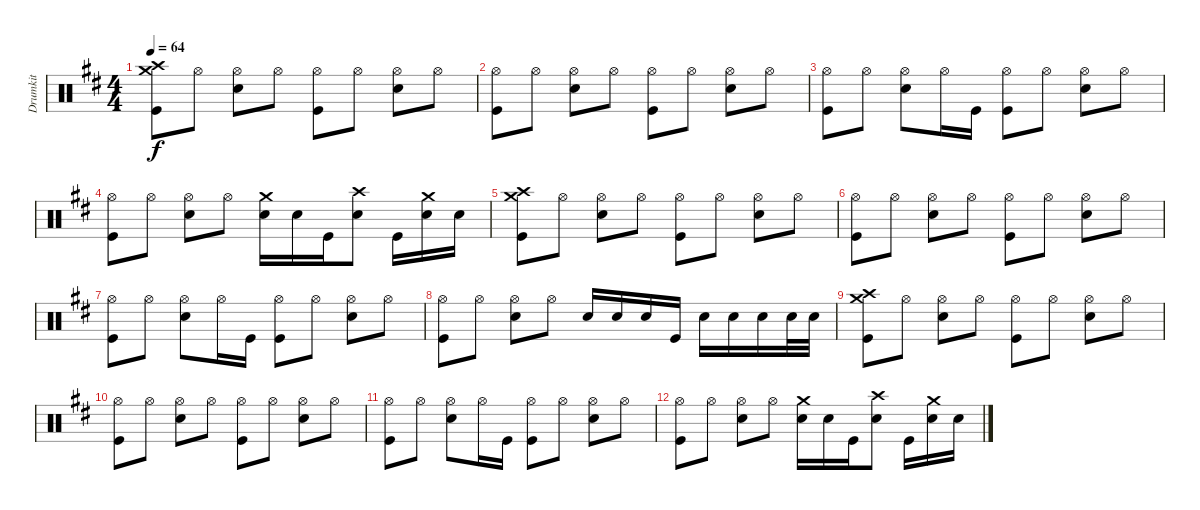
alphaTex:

\track ("Drumkit" "Drumkit") {instrument percussion}
\staff {score}
\articulation defaults
\ts (4 4)
\tempo 64
\clef neutral
\ks d
("Crash medium (hit)" "Crash high (hit)" "Kick (hit)").8{dy f} "Hi-Hat (open)".8 ("Hi-Hat (open)" "Snare (hit) 2").8 "Hi-Hat (open)".8 ("Hi-Hat (open)" "Kick (hit)").8 "Hi-Hat (open)".8 ("Hi-Hat (open)" "Snare (hit) 2").8 "Hi-Hat (open)".8 |
("Hi-Hat (open)" "Kick (hit)").8 "Hi-Hat (open)".8 ("Hi-Hat (open)" "Snare (hit) 2").8 "Hi-Hat (open)".8 ("Hi-Hat (open)" "Kick (hit)").8 "Hi-Hat (open)".8 ("Hi-Hat (open)" "Snare (hit) 2").8 "Hi-Hat (open)".8 |
("Hi-Hat (open)" "Kick (hit)").8 "Hi-Hat (open)".8 ("Hi-Hat (open)" "Snare (hit) 2").8 "Hi-Hat (open)".16 "Kick (hit)".16 ("Hi-Hat (open)" "Kick (hit)").8 "Hi-Hat (open)".8 ("Hi-Hat (open)" "Snare (hit) 2").8 "Hi-Hat (open)".8 |
("Hi-Hat (open)" "Kick (hit)").8 "Hi-Hat (open)".8 ("Hi-Hat (open)" "Snare (hit) 2").8 "Hi-Hat (open)".8 ("Crash medium (hit)" "Snare (hit) 2").16 "Snare (hit) 2".16 "Kick (hit)".16 ("Crash high (hit)" "Snare (hit) 2").8 "Kick (hit)".16 ("Crash medium (hit)" "Snare (hit) 2").16 "Snare (hit) 2".16 |
("Crash medium (hit)" "Crash high (hit)" "Kick (hit)").8 "Hi-Hat (open)".8 ("Hi-Hat (open)" "Snare (hit) 2").8 "Hi-Hat (open)".8 ("Hi-Hat (open)" "Kick (hit)").8 "Hi-Hat (open)".8 ("Hi-Hat (open)" "Snare (hit) 2").8 "Hi-Hat (open)".8 |
("Hi-Hat (open)" "Kick (hit)").8 "Hi-Hat (open)".8 ("Hi-Hat (open)" "Snare (hit) 2").8 "Hi-Hat (open)".8 ("Hi-Hat (open)" "Kick (hit)").8 "Hi-Hat (open)".8 ("Hi-Hat (open)" "Snare (hit) 2").8 "Hi-Hat (open)".8 |
("Hi-Hat (open)" "Kick (hit)").8 "Hi-Hat (open)".8 ("Hi-Hat (open)" "Snare (hit) 2").8 "Hi-Hat (open)".16 "Kick (hit)".16 ("Hi-Hat (open)" "Kick (hit)").8 "Hi-Hat (open)".8 ("Hi-Hat (open)" "Snare (hit) 2").8 "Hi-Hat (open)".8 |
("Hi-Hat (open)" "Kick (hit)").8 "Hi-Hat (open)".8 ("Hi-Hat (open)" "Snare (hit) 2").8 "Hi-Hat (open)".8 "Snare (hit) 2".16 "Snare (hit) 2".16 "Snare (hit) 2".16 "Kick (hit)".16 "Snare (hit) 2".16 "Snare (hit) 2".16 "Snare (hit) 2".16 "Snare (hit) 2".32 "Snare (hit) 2".32 |
("Crash medium (hit)" "Crash high (hit)" "Kick (hit)").8 "Hi-Hat (open)".8 ("Hi-Hat (open)" "Snare (hit) 2").8 "Hi-Hat (open)".8 ("Hi-Hat (open)" "Kick (hit)").8 "Hi-Hat (open)".8 ("Hi-Hat (open)" "Snare (hit) 2").8 "Hi-Hat (open)".8 |
("Hi-Hat (open)" "Kick (hit)").8 "Hi-Hat (open)".8 ("Hi-Hat (open)" "Snare (hit) 2").8 "Hi-Hat (open)".8 ("Hi-Hat (open)" "Kick (hit)").8 "Hi-Hat (open)".8 ("Hi-Hat (open)" "Snare (hit) 2").8 "Hi-Hat (open)".8 |
("Hi-Hat (open)" "Kick (hit)").8 "Hi-Hat (open)".8 ("Hi-Hat (open)" "Snare (hit) 2").8 "Hi-Hat (open)".16 "Kick (hit)".16 ("Hi-Hat (open)" "Kick (hit)").8 "Hi-Hat (open)".8 ("Hi-Hat (open)" "Snare (hit) 2").8 "Hi-Hat (open)".8 |
("Hi-Hat (open)" "Kick (hit)").8 "Hi-Hat (open)".8 ("Hi-Hat (open)" "Snare (hit) 2").8 "Hi-Hat (open)".8 ("Crash medium (hit)" "Snare (hit) 2").16 "Snare (hit) 2".16 "Kick (hit)".16 ("Crash high (hit)" "Snare (hit) 2").8 "Kick (hit)".16 ("Crash medium (hit)" "Snare (hit) 2").16 "Snare (hit) 2".16
